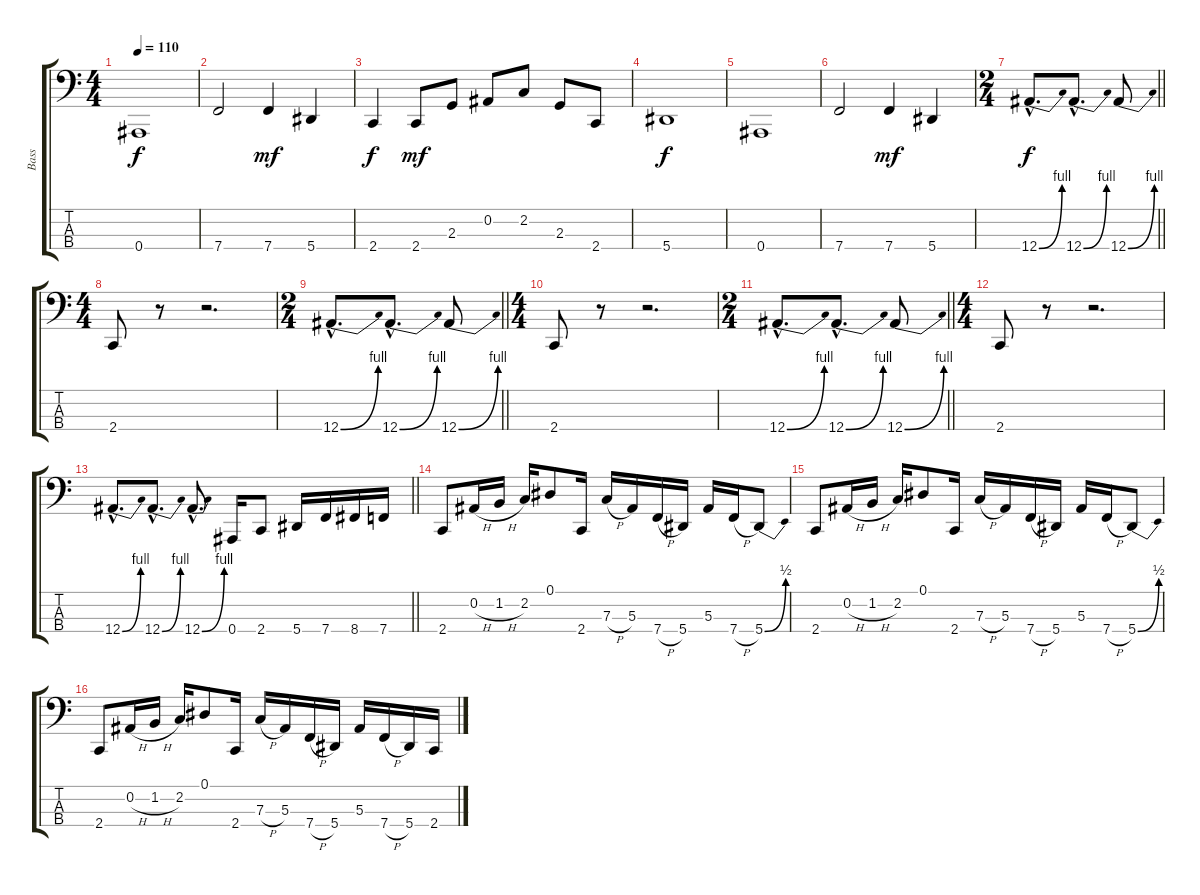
\track ("Bass" "Bass") {instrument electricbassfinger}
\staff {score tabs}
\tuning (Eb2 Bb1 F1 Bb0) {hide}
\ts (4 4)
\tempo 110
\clef f4
\ks c
0.4.1{dy f} |
7.4.2 7.4.4{dy mf} 5.4.4 |
2.4.4{dy f} 2.4.8{dy mf} 2.3.8 0.2.8 2.2.8 2.3.8 2.4.8 |
5.4.1{dy f} |
0.4.1 |
7.4.2 7.4.4{dy mf} 5.4.4 |
\ts (2 4)
\barLineRight lightlight
12.4{be (bend 0 0 60 4) hac}.8{d dy f} 12.4{be (bend 0 0 60 4) hac}.8{d} 12.4{be (bend 0 0 60 4)}.8 |
\ts (4 4)
2.4.8 r.8 r.2{d} |
\ts (2 4)
\barLineRight lightlight
12.4{be (bend 0 0 60 4) hac}.8{d} 12.4{be (bend 0 0 60 4) hac}.8{d} 12.4{be (bend 0 0 60 4)}.8 |
\ts (4 4)
2.4.8 r.8 r.2{d} |
\ts (2 4)
\barLineRight lightlight
12.4{be (bend 0 0 60 4) hac}.8{d} 12.4{be (bend 0 0 60 4) hac}.8{d} 12.4{be (bend 0 0 60 4)}.8 |
\ts (4 4)
2.4.8 r.8 r.2{d} |
\barLineRight lightlight
12.4{be (bend 0 0 60 4) hac}.8{d} 12.4{be (bend 0 0 60 4) hac}.8{d} 12.4{be (bend 0 0 60 4) hac}.8{d} 0.4.16 2.4.8 5.4.16 7.4.16 8.4.16 7.4.16 |
2.4.8 0.2{h}.16 1.2{h}.16 2.2.16 0.1.8 2.4.16 7.3{h}.16 5.3.16 7.4{h}.16 5.4.16 5.3.16 7.4{h}.16 5.4{be (bend 0 0 60 2)}.8 |
2.4.8 0.2{h}.16 1.2{h}.16 2.2.16 0.1.8 2.4.16 7.3{h}.16 5.3.16 7.4{h}.16 5.4.16 5.3.16 7.4{h}.16 5.4{be (bend 0 0 60 2)}.8 |
2.4.8 0.2{h}.16 1.2{h}.16 2.2.16 0.1.8 2.4.16 7.3{h}.16 5.3.16 7.4{h}.16 5.4.16 5.3.16 7.4{h}.16 5.4.16 2.4.16
